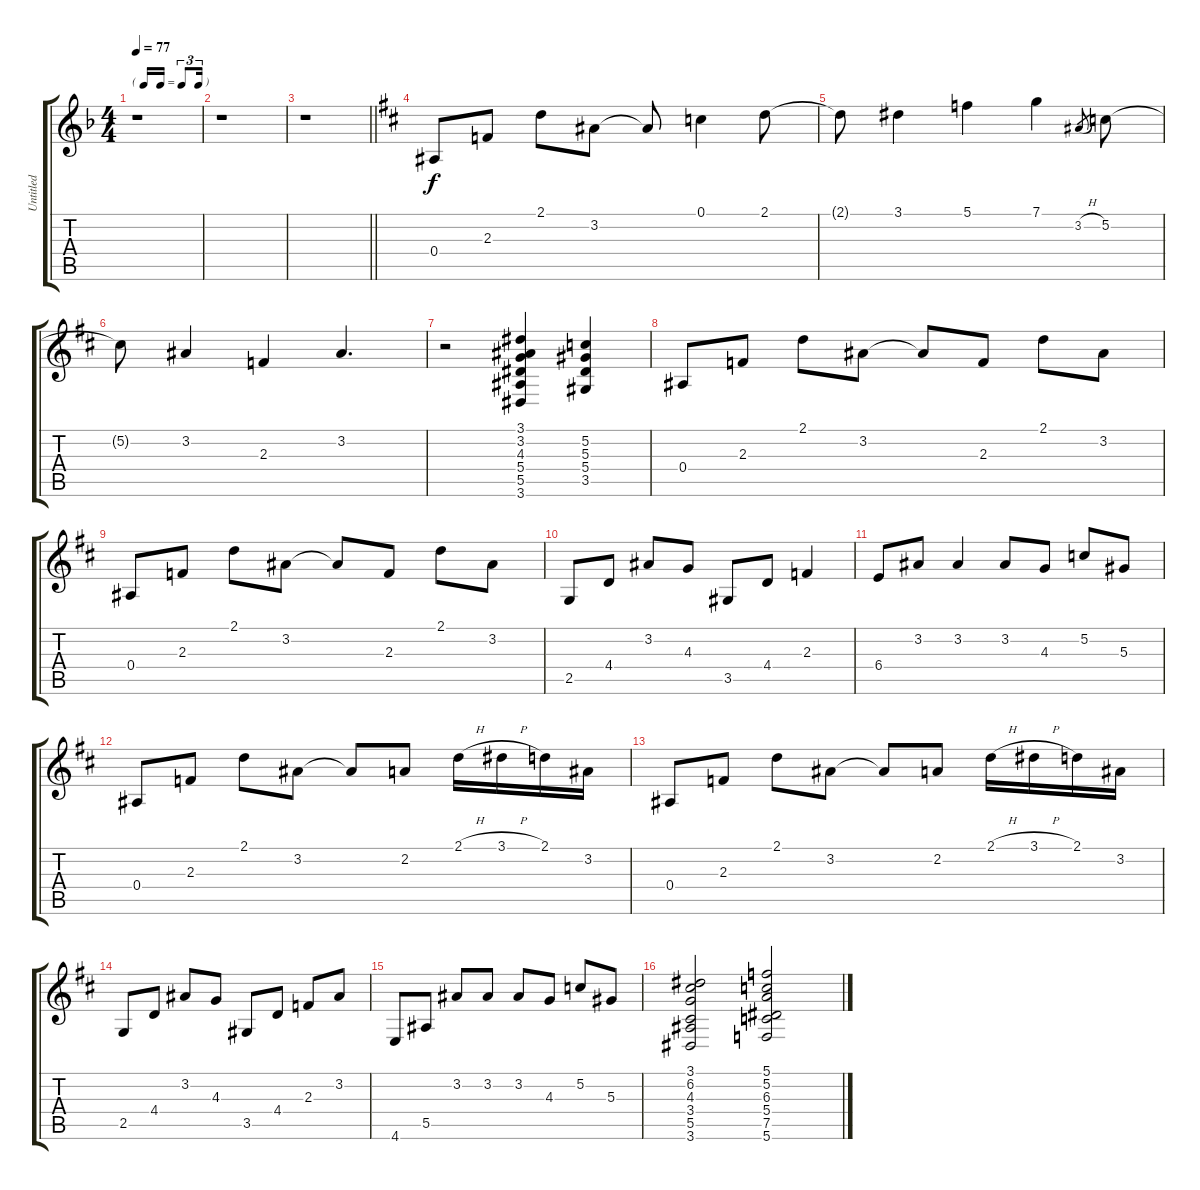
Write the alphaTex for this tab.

\track ("Untitled" "Untitled") {instrument distortionguitar}
\staff {score tabs}
\tuning (C4 G3 Eb3 Bb2 F2 C2) {hide}
\ts (4 4)
\tf triplet16th
\tempo 77
\clef g2
\ks f
r.1{dy f} |
r.1 |
\barLineRight lightlight
r.1 |
\section ("" " ")
\ks d
0.4.8 2.3.8 2.1.8 3.2.8 3.2{t}.8 0.1.4 2.1.8 |
2.1{t}.8 3.1.4 5.1.4 7.1.4 3.2{h}.8{gr} 5.2.8 |
5.2{t}.8 3.2.4 2.3.4 3.2.4{d} |
r.2 (3.1 3.2 4.3 5.4 5.5 3.6).4 (5.2 5.3 5.4 3.5).4 |
0.4.8 2.3.8 2.1.8 3.2.8 3.2{t}.8 2.3.8 2.1.8 3.2.8 |
0.4.8 2.3.8 2.1.8 3.2.8 3.2{t}.8 2.3.8 2.1.8 3.2.8 |
2.5.8 4.4.8 3.2.8 4.3.8 3.5.8 4.4.8 2.3.4 |
6.4.8 3.2.8 3.2.4 3.2.8 4.3.8 5.2.8 5.3.8 |
0.4.8 2.3.8 2.1.8 3.2.8 3.2{t}.8 2.2.8 2.1{h}.16 3.1{h}.16 2.1.16 3.2.16 |
0.4.8 2.3.8 2.1.8 3.2.8 3.2{t}.8 2.2.8 2.1{h}.16 3.1{h}.16 2.1.16 3.2.16 |
2.5.8 4.4.8 3.2.8 4.3.8 3.5.8 4.4.8 2.3.8 3.2.8 |
4.6.8 5.5.8 3.2.8 3.2.8 3.2.8 4.3.8 5.2.8 5.3.8 |
(3.1 6.2 4.3 3.4 5.5 3.6).2 (5.1 5.2 6.3 5.4 7.5 5.6).2
